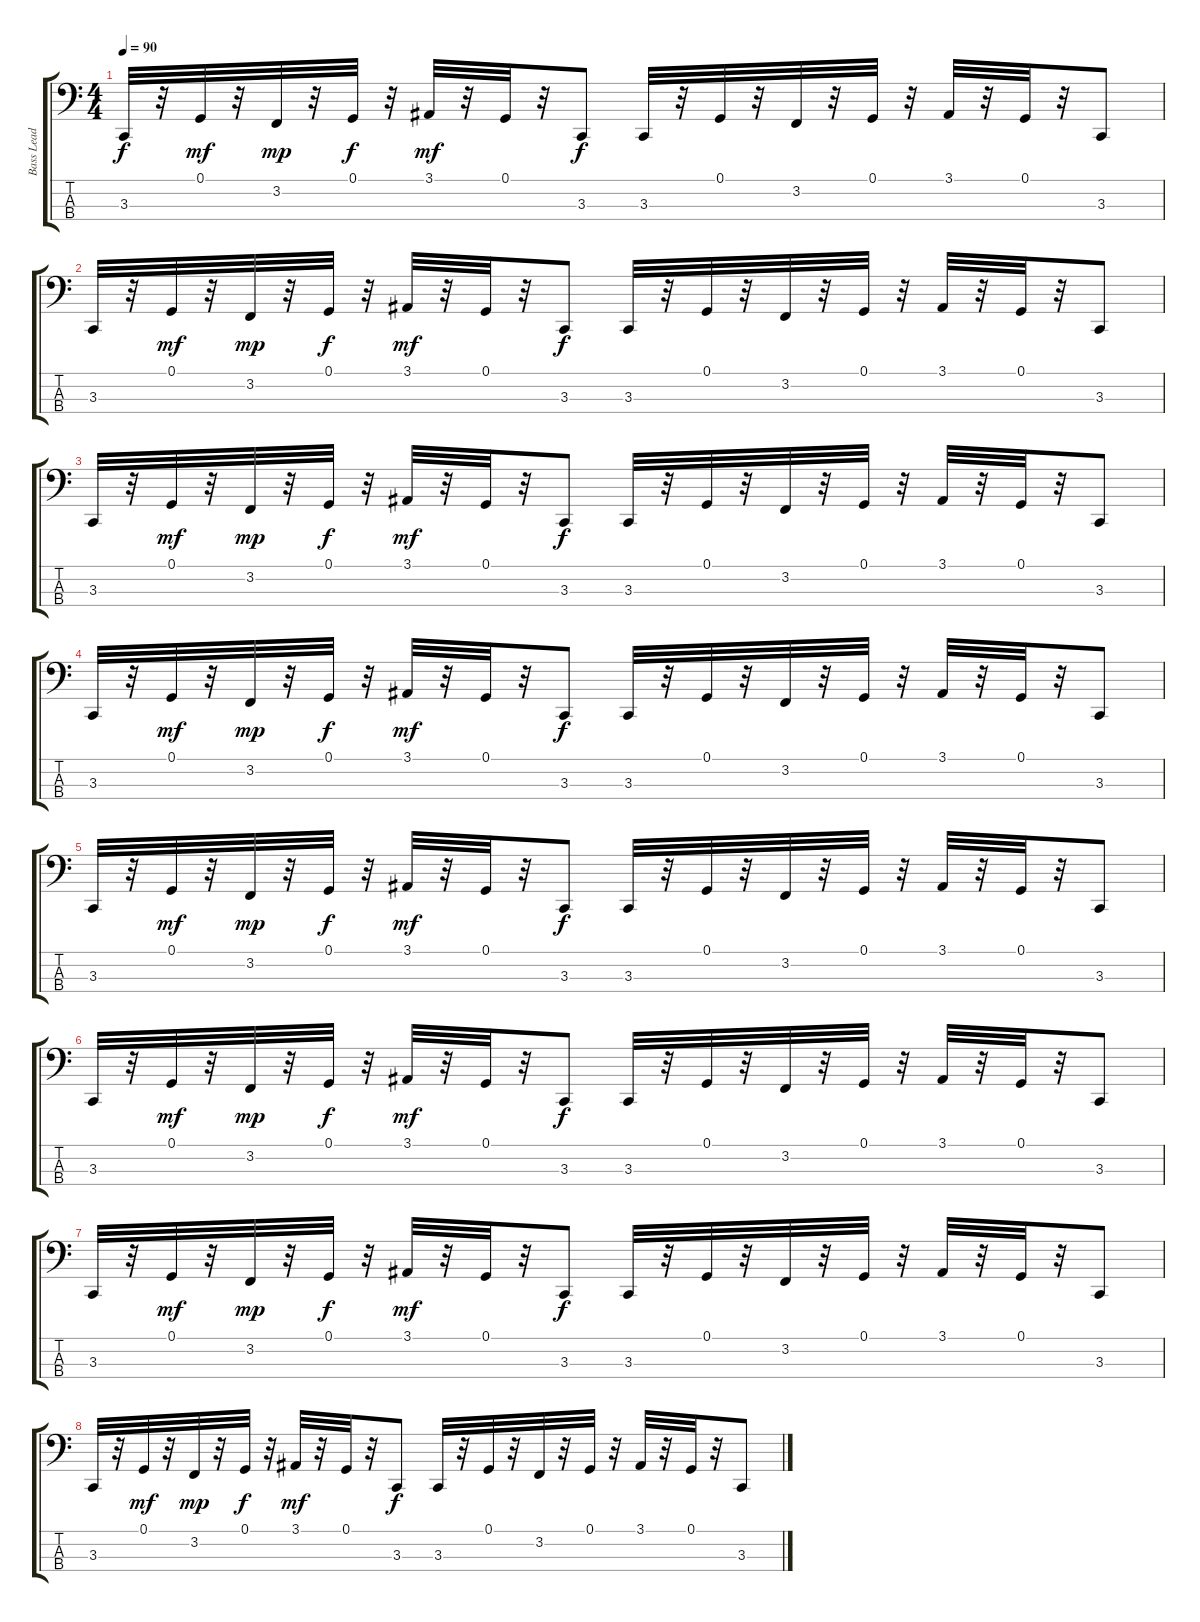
\track ("Bass Lead" "Bass Lead") {instrument lead8bassandlead}
\staff {score tabs}
\tuning (G2 D2 A1 E1) {hide}
\ts (4 4)
\tempo 90
\clef f4
\ks c
3.3.32{dy f} r.32 0.1.32{dy mf} r.32 3.2.32{dy mp} r.32 0.1.32{dy f} r.32 3.1.32{dy mf} r.32 0.1.32 r.32 3.3.8{dy f} 3.3.32 r.32 0.1.32 r.32 3.2.32 r.32 0.1.32 r.32 3.1.32 r.32 0.1.32 r.32 3.3.8 |
3.3.32 r.32 0.1.32{dy mf} r.32 3.2.32{dy mp} r.32 0.1.32{dy f} r.32 3.1.32{dy mf} r.32 0.1.32 r.32 3.3.8{dy f} 3.3.32 r.32 0.1.32 r.32 3.2.32 r.32 0.1.32 r.32 3.1.32 r.32 0.1.32 r.32 3.3.8 |
3.3.32 r.32 0.1.32{dy mf} r.32 3.2.32{dy mp} r.32 0.1.32{dy f} r.32 3.1.32{dy mf} r.32 0.1.32 r.32 3.3.8{dy f} 3.3.32 r.32 0.1.32 r.32 3.2.32 r.32 0.1.32 r.32 3.1.32 r.32 0.1.32 r.32 3.3.8 |
3.3.32 r.32 0.1.32{dy mf} r.32 3.2.32{dy mp} r.32 0.1.32{dy f} r.32 3.1.32{dy mf} r.32 0.1.32 r.32 3.3.8{dy f} 3.3.32 r.32 0.1.32 r.32 3.2.32 r.32 0.1.32 r.32 3.1.32 r.32 0.1.32 r.32 3.3.8 |
3.3.32 r.32 0.1.32{dy mf} r.32 3.2.32{dy mp} r.32 0.1.32{dy f} r.32 3.1.32{dy mf} r.32 0.1.32 r.32 3.3.8{dy f} 3.3.32 r.32 0.1.32 r.32 3.2.32 r.32 0.1.32 r.32 3.1.32 r.32 0.1.32 r.32 3.3.8 |
3.3.32 r.32 0.1.32{dy mf} r.32 3.2.32{dy mp} r.32 0.1.32{dy f} r.32 3.1.32{dy mf} r.32 0.1.32 r.32 3.3.8{dy f} 3.3.32 r.32 0.1.32 r.32 3.2.32 r.32 0.1.32 r.32 3.1.32 r.32 0.1.32 r.32 3.3.8 |
3.3.32 r.32 0.1.32{dy mf} r.32 3.2.32{dy mp} r.32 0.1.32{dy f} r.32 3.1.32{dy mf} r.32 0.1.32 r.32 3.3.8{dy f} 3.3.32 r.32 0.1.32 r.32 3.2.32 r.32 0.1.32 r.32 3.1.32 r.32 0.1.32 r.32 3.3.8 |
3.3.32 r.32 0.1.32{dy mf} r.32 3.2.32{dy mp} r.32 0.1.32{dy f} r.32 3.1.32{dy mf} r.32 0.1.32 r.32 3.3.8{dy f} 3.3.32 r.32 0.1.32 r.32 3.2.32 r.32 0.1.32 r.32 3.1.32 r.32 0.1.32 r.32 3.3.8
